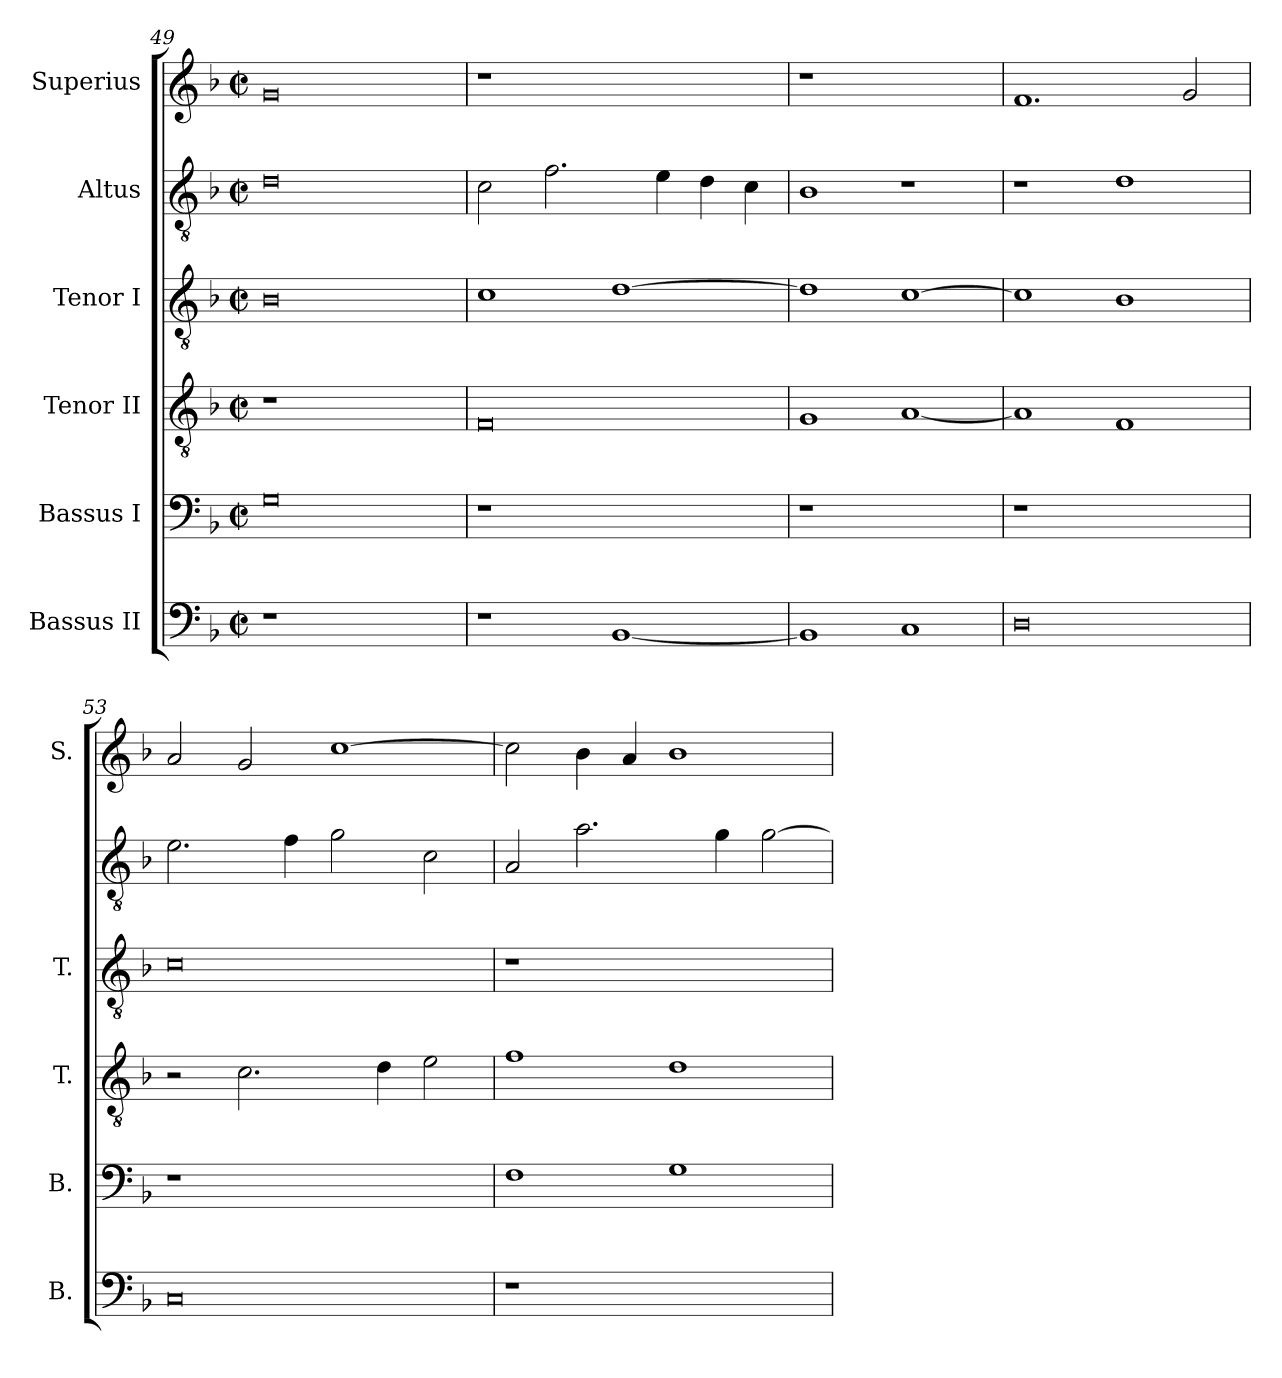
**kern	**kern	**kern	**kern	**kern	**kern
*part6	*part5	*part4	*part3	*part2	*part1
*staff6	*staff5	*staff4	*staff3	*staff2	*staff1
*I"Bassus II	*I"Bassus I	*I"Tenor II	*I"Tenor I	*I"Altus	*I"Superius
*I'B.	*I'B.	*I'T.	*I'T.	*	*I'S.
*clefF4	*clefF4	*clefGv2	*clefGv2	*clefGv2	*clefG2
*	*	*ITrd7c12	*ITrd7c12	*ITrd7c12	*
*k[b-]	*k[b-]	*k[b-]	*k[b-]	*k[b-]	*k[b-]
*F:	*F:	*F:	*F:	*F:	*F:
*M2/2	*M2/2	*M2/2	*M2/2	*M2/2	*M2/2
*met(c|)	*met(c|)	*met(c|)	*met(c|)	*met(c|)	*met(c|)
=49	=49	=49	=49	=49	=49
!LO:N:vis=1	!	!LO:N:vis=1	!	!	!
1r	0Gi	1r	0BB-i	0Di	0gi
1ryy	.	1ryy	.	.	.
=50	=50	=50	=50	=50	=50
!	!LO:N:vis=1	!	!	!	!LO:N:vis=1
1r	1r	0FFi	1Ci	2Ci\	1r
.	.	.	.	2.Fi\	.
[<1BB-i	1ryy	.	[>1Di	.	1ryy
.	.	.	.	4Ei\	.
.	.	.	.	4Di\	.
.	.	.	.	4Ci\	.
!!LO:LB:g=z
=51	=51	=51	=51	=51	=51
!	!LO:N:vis=1	!	!	!	!LO:N:vis=1
1BB-i]	1r	1GGi	1Di]	1BB-i	1r
1Ci	1ryy	[<1AAi	[>1Ci	1r	1ryy
=52	=52	=52	=52	=52	=52
!	!LO:N:vis=1	!	!	!	!
0Di	1r	1AAi]	1Ci]	1r	1.fi
.	1ryy	1FFi	1BB-i	1Di	.
.	.	.	.	.	2gi/
=53	=53	=53	=53	=53	=53
!	!LO:N:vis=1	!	!	!	!
0Ci	1r	2r	0Ci	2.Ei\	2ai/
.	.	2.Ci\	.	.	2gi/
.	.	.	.	4Fi\	.
.	1ryy	.	.	2Gi\	[>1cci
.	.	4Di\	.	.	.
.	.	2Ei\	.	2Ci\	.
=54	=54	=54	=54	=54	=54
!LO:N:vis=1	!	!	!LO:N:vis=1	!	!
1r	1Fi	1Fi	1r	2AAi/	2cci\]
.	.	.	.	2.Ai\	4b-i\
.	.	.	.	.	4ai/
1ryy	1Gi	1Di	1ryy	.	1b-i
.	.	.	.	4Gi\	.
.	.	.	.	[>2Gi\	.
=	=	=	=	=	=
*-	*-	*-	*-	*-	*-
